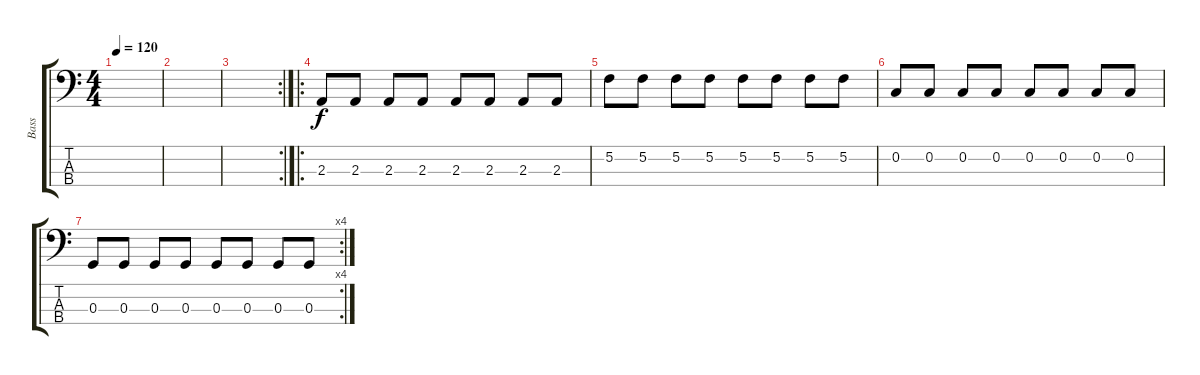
\track ("Bass" "Bass") {instrument electricbassfinger}
\staff {score tabs}
\tuning (G2 C2 G1 C1) {hide}
\ts (4 4)
\tempo 120
\clef f4
\ks c
|
|
\rc 2
|
\ro
2.3.8 2.3.8 2.3.8 2.3.8 2.3.8 2.3.8 2.3.8 2.3.8 |
5.2.8 5.2.8 5.2.8 5.2.8 5.2.8 5.2.8 5.2.8 5.2.8 |
0.2.8 0.2.8 0.2.8 0.2.8 0.2.8 0.2.8 0.2.8 0.2.8 |
\rc 4
0.3.8 0.3.8 0.3.8 0.3.8 0.3.8 0.3.8 0.3.8 0.3.8
